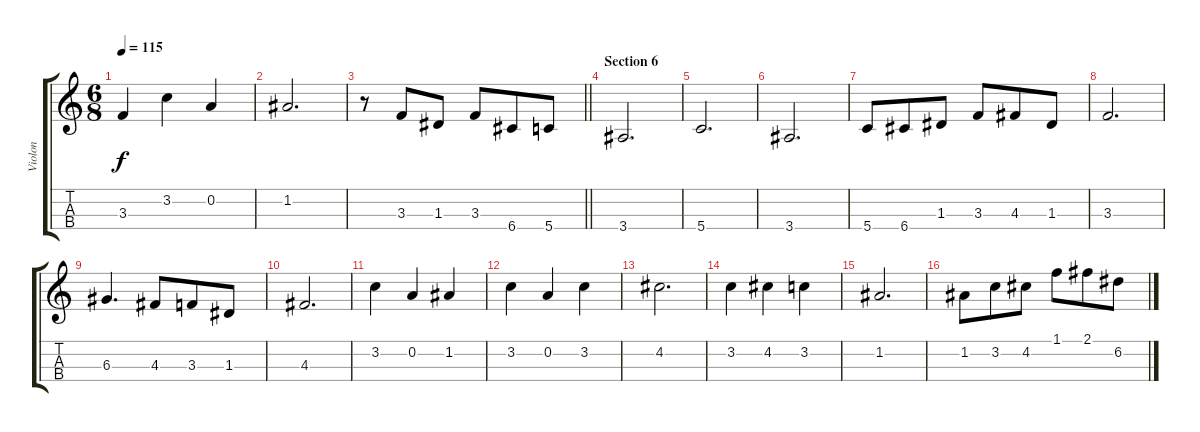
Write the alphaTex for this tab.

\track ("Violon" "Violon") {instrument violin}
\staff {score tabs}
\tuning (E5 A4 D4 G3) {hide}
\ts (6 8)
\tempo 115
\clef g2
\ks c
3.3.4{dy f} 3.2.4 0.2.4 |
1.2.2{d} |
\barLineRight lightlight
r.8 3.3.8 1.3.8 3.3.8 6.4.8 5.4.8 |
\section ("" "Section 6")
3.4.2{d} |
5.4.2{d} |
3.4.2{d} |
5.4.8 6.4.8 1.3.8 3.3.8 4.3.8 1.3.8 |
3.3.2{d} |
6.3.4{d} 4.3.8 3.3.8 1.3.8 |
4.3.2{d} |
3.2.4 0.2.4 1.2.4 |
3.2.4 0.2.4 3.2.4 |
4.2.2{d} |
3.2.4 4.2.4 3.2.4 |
1.2.2{d} |
1.2.8 3.2.8 4.2.8 1.1.8 2.1.8 6.2.8
